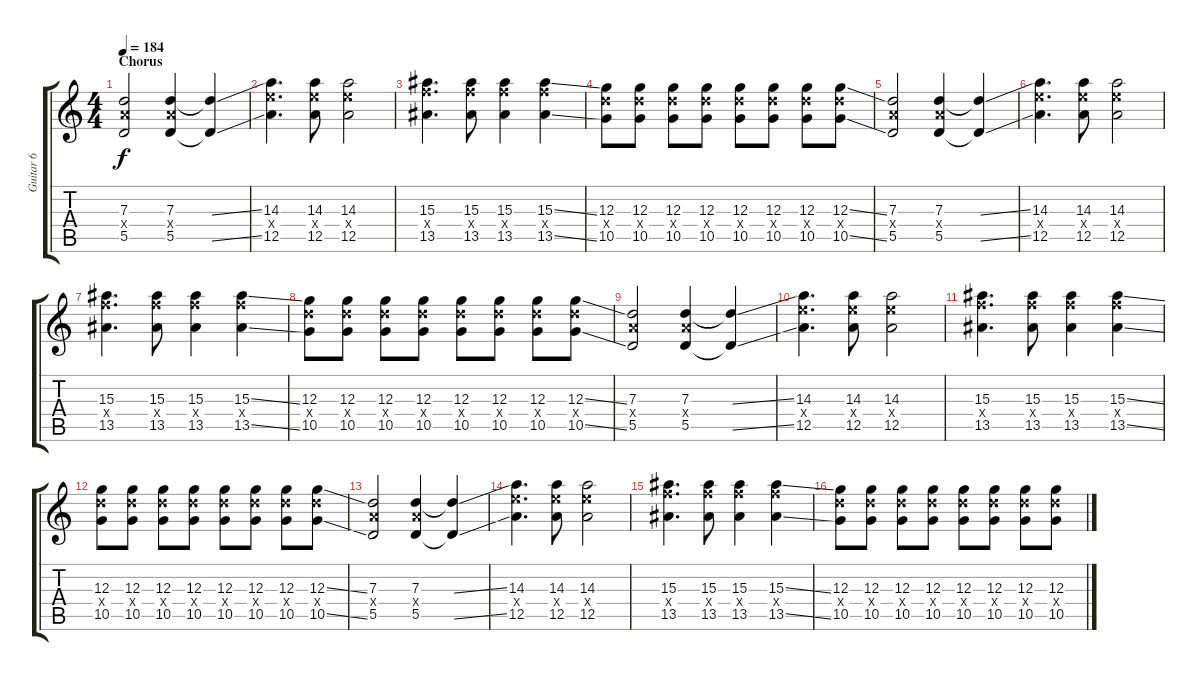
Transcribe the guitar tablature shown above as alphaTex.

\track ("Guitar 6" "Guitar 6") {instrument distortionguitar}
\staff {score tabs}
\tuning (E4 B3 G3 D3 A2 D2) {hide}
\ts (4 4)
\section ("" "Chorus")
\tempo 184
\clef g2
\ks c
(7.3 7.4{x} 5.5).2{dy f} (7.3 7.4{x} 5.5).4 (7.3{ss t} 5.5{ss t}).4 |
(14.3 14.4{x} 12.5).4{d} (14.3 14.4{x} 12.5).8 (14.3 14.4{x} 12.5).2 |
(15.3 15.4{x} 13.5).4{d} (15.3 15.4{x} 13.5).8 (15.3 15.4{x} 13.5).4 (15.3{ss} 15.4{x} 13.5{ss}).4 |
(12.3 12.4{x} 10.5).8 (12.3 12.4{x} 10.5).8 (12.3 12.4{x} 10.5).8 (12.3 12.4{x} 10.5).8 (12.3 12.4{x} 10.5).8 (12.3 12.4{x} 10.5).8 (12.3 12.4{x} 10.5).8 (12.3{ss} 12.4{x} 10.5{ss}).8 |
(7.3 7.4{x} 5.5).2 (7.3 7.4{x} 5.5).4 (7.3{ss t} 5.5{ss t}).4 |
(14.3 14.4{x} 12.5).4{d} (14.3 14.4{x} 12.5).8 (14.3 14.4{x} 12.5).2 |
(15.3 15.4{x} 13.5).4{d} (15.3 15.4{x} 13.5).8 (15.3 15.4{x} 13.5).4 (15.3{ss} 15.4{x} 13.5{ss}).4 |
(12.3 12.4{x} 10.5).8 (12.3 12.4{x} 10.5).8 (12.3 12.4{x} 10.5).8 (12.3 12.4{x} 10.5).8 (12.3 12.4{x} 10.5).8 (12.3 12.4{x} 10.5).8 (12.3 12.4{x} 10.5).8 (12.3{ss} 12.4{x} 10.5{ss}).8 |
(7.3 7.4{x} 5.5).2 (7.3 7.4{x} 5.5).4 (7.3{ss t} 5.5{ss t}).4 |
(14.3 14.4{x} 12.5).4{d} (14.3 14.4{x} 12.5).8 (14.3 14.4{x} 12.5).2 |
(15.3 15.4{x} 13.5).4{d} (15.3 15.4{x} 13.5).8 (15.3 15.4{x} 13.5).4 (15.3{ss} 15.4{x} 13.5{ss}).4 |
(12.3 12.4{x} 10.5).8 (12.3 12.4{x} 10.5).8 (12.3 12.4{x} 10.5).8 (12.3 12.4{x} 10.5).8 (12.3 12.4{x} 10.5).8 (12.3 12.4{x} 10.5).8 (12.3 12.4{x} 10.5).8 (12.3{ss} 12.4{x} 10.5{ss}).8 |
(7.3 7.4{x} 5.5).2 (7.3 7.4{x} 5.5).4 (7.3{ss t} 5.5{ss t}).4 |
(14.3 14.4{x} 12.5).4{d} (14.3 14.4{x} 12.5).8 (14.3 14.4{x} 12.5).2 |
(15.3 15.4{x} 13.5).4{d} (15.3 15.4{x} 13.5).8 (15.3 15.4{x} 13.5).4 (15.3{ss} 15.4{x} 13.5{ss}).4 |
(12.3 12.4{x} 10.5).8 (12.3 12.4{x} 10.5).8 (12.3 12.4{x} 10.5).8 (12.3 12.4{x} 10.5).8 (12.3 12.4{x} 10.5).8 (12.3 12.4{x} 10.5).8 (12.3 12.4{x} 10.5).8 (12.3{ss} 12.4{x} 10.5{ss}).8
